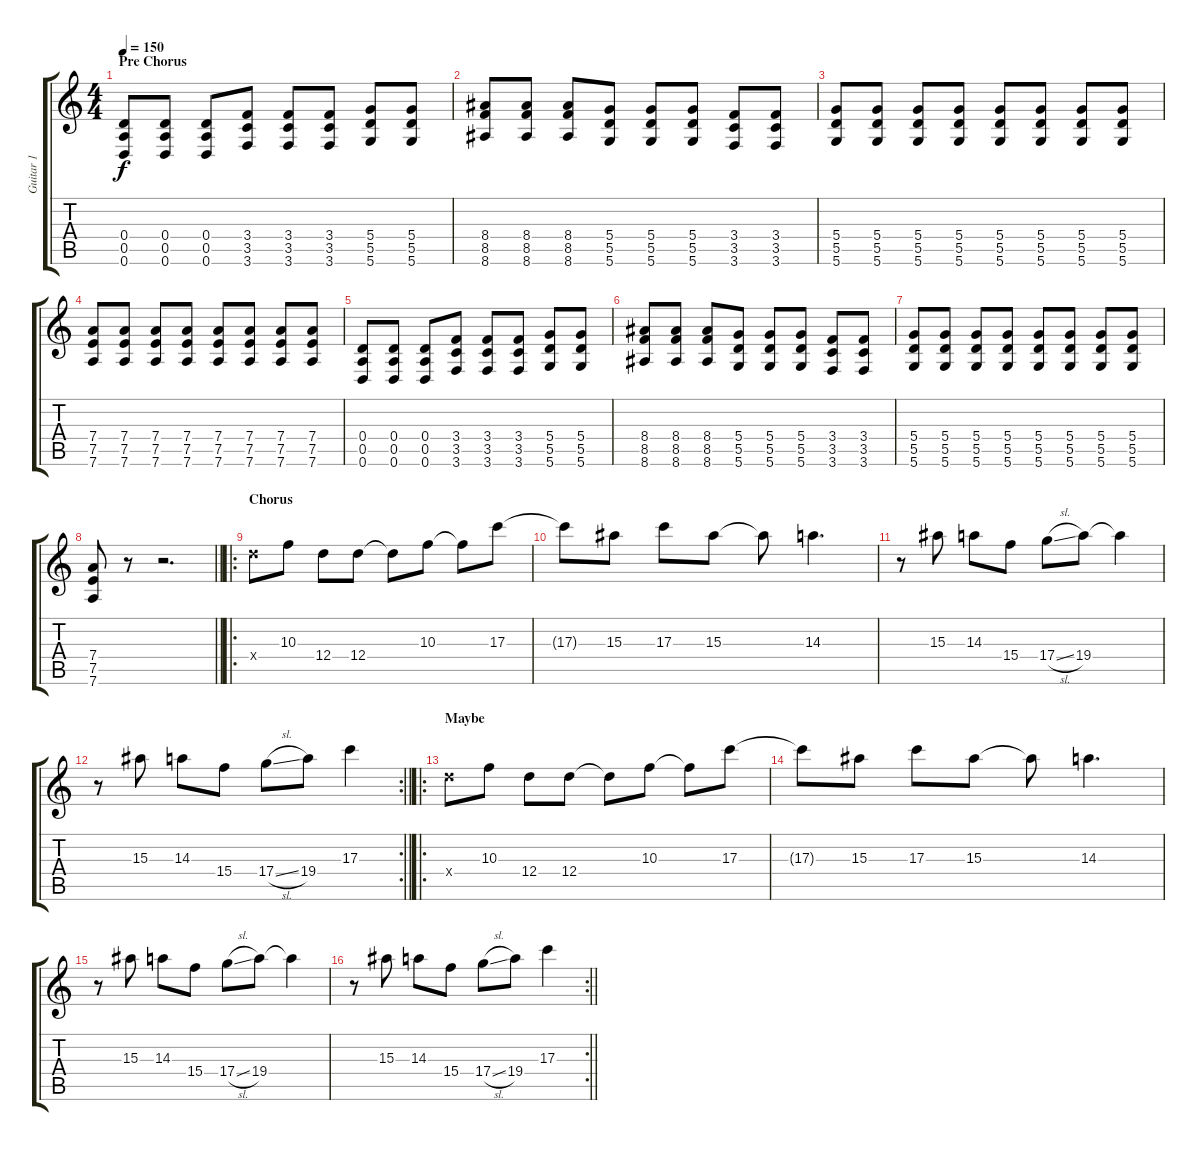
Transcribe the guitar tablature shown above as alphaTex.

\track ("Guitar 1" "Guitar 1") {instrument distortionguitar}
\staff {score tabs}
\tuning (E4 B3 G3 D3 A2 D2) {hide}
\ts (4 4)
\section ("" "Pre Chorus")
\tempo 150
\clef g2
\ks c
(0.4 0.5 0.6).8{dy f} (0.4 0.5 0.6).8 (0.4 0.5 0.6).8 (3.4 3.5 3.6).8 (3.4 3.5 3.6).8 (3.4 3.5 3.6).8 (5.4 5.5 5.6).8 (5.4 5.5 5.6).8 |
(8.4 8.5 8.6).8 (8.4 8.5 8.6).8 (8.4 8.5 8.6).8 (5.4 5.5 5.6).8 (5.4 5.5 5.6).8 (5.4 5.5 5.6).8 (3.4 3.5 3.6).8 (3.4 3.5 3.6).8 |
(5.4 5.5 5.6).8 (5.4 5.5 5.6).8 (5.4 5.5 5.6).8 (5.4 5.5 5.6).8 (5.4 5.5 5.6).8 (5.4 5.5 5.6).8 (5.4 5.5 5.6).8 (5.4 5.5 5.6).8 |
(7.4 7.5 7.6).8 (7.4 7.5 7.6).8 (7.4 7.5 7.6).8 (7.4 7.5 7.6).8 (7.4 7.5 7.6).8 (7.4 7.5 7.6).8 (7.4 7.5 7.6).8 (7.4 7.5 7.6).8 |
(0.4 0.5 0.6).8 (0.4 0.5 0.6).8 (0.4 0.5 0.6).8 (3.4 3.5 3.6).8 (3.4 3.5 3.6).8 (3.4 3.5 3.6).8 (5.4 5.5 5.6).8 (5.4 5.5 5.6).8 |
(8.4 8.5 8.6).8 (8.4 8.5 8.6).8 (8.4 8.5 8.6).8 (5.4 5.5 5.6).8 (5.4 5.5 5.6).8 (5.4 5.5 5.6).8 (3.4 3.5 3.6).8 (3.4 3.5 3.6).8 |
(5.4 5.5 5.6).8 (5.4 5.5 5.6).8 (5.4 5.5 5.6).8 (5.4 5.5 5.6).8 (5.4 5.5 5.6).8 (5.4 5.5 5.6).8 (5.4 5.5 5.6).8 (5.4 5.5 5.6).8 |
\barLineRight lightlight
(7.4 7.5 7.6).8 r.8 r.2{d} |
\ro
\section ("" "Chorus")
12.4{x}.8 10.3.8 12.4.8 12.4.8 12.4{t}.8 10.3.8 10.3{t}.8 17.3.8 |
17.3{t}.8 15.3.8 17.3.8 15.3.8 15.3{t}.8 14.3.4{d} |
r.8 15.3.8 14.3.8 15.4.8 17.4{sl}.8 19.4.8 19.4{t}.4 |
\rc 2
\barLineRight lightlight
r.8 15.3.8 14.3.8 15.4.8 17.4{sl}.8 19.4.8 17.3.4 |
\ro
\section ("" "Maybe")
12.4{x}.8 10.3.8 12.4.8 12.4.8 12.4{t}.8 10.3.8 10.3{t}.8 17.3.8 |
17.3{t}.8 15.3.8 17.3.8 15.3.8 15.3{t}.8 14.3.4{d} |
r.8 15.3.8 14.3.8 15.4.8 17.4{sl}.8 19.4.8 19.4{t}.4 |
\rc 2
\barLineRight lightlight
r.8 15.3.8 14.3.8 15.4.8 17.4{sl}.8 19.4.8 17.3.4
